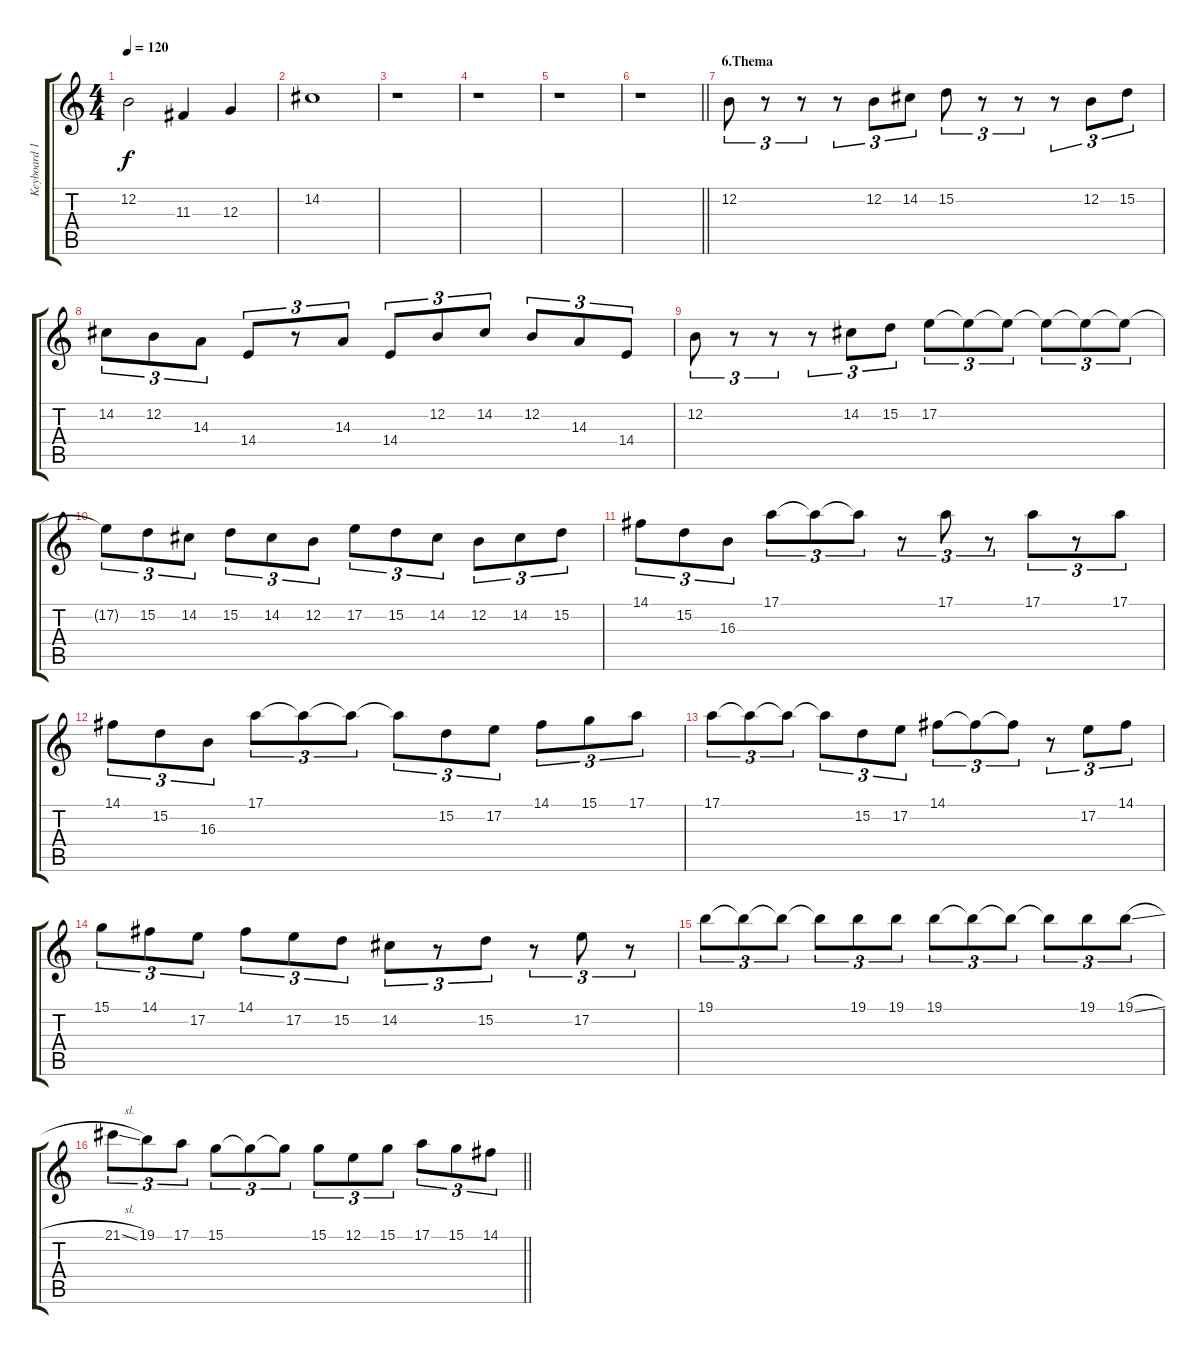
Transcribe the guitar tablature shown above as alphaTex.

\track ("Keyboard 1" "Keyboard 1") {instrument choiraahs}
\staff {score tabs}
\tuning (E4 B3 G3 D3 A2 E2) {hide}
\ts (4 4)
\tempo 120
\clef g2
\ks c
12.2.2{dy f} 11.3.4 12.3.4 |
14.2.1 |
r.1 |
r.1 |
r.1 |
\barLineRight lightlight
r.1 |
\section ("" "6.Thema")
12.2.8{tu (3 2)} r.8{tu (3 2)} r.8{tu (3 2)} r.8{tu (3 2)} 12.2.8{tu (3 2)} 14.2.8{tu (3 2)} 15.2.8{tu (3 2)} r.8{tu (3 2)} r.8{tu (3 2)} r.8{tu (3 2)} 12.2.8{tu (3 2)} 15.2.8{tu (3 2)} |
14.2.8{tu (3 2)} 12.2.8{tu (3 2)} 14.3.8{tu (3 2)} 14.4.8{tu (3 2)} r.8{tu (3 2)} 14.3.8{tu (3 2)} 14.4.8{tu (3 2)} 12.2.8{tu (3 2)} 14.2.8{tu (3 2)} 12.2.8{tu (3 2)} 14.3.8{tu (3 2)} 14.4.8{tu (3 2)} |
12.2.8{tu (3 2)} r.8{tu (3 2)} r.8{tu (3 2)} r.8{tu (3 2)} 14.2.8{tu (3 2)} 15.2.8{tu (3 2)} 17.2.8{tu (3 2)} 17.2{t}.8{tu (3 2)} 17.2{t}.8{tu (3 2)} 17.2{t}.8{tu (3 2)} 17.2{t}.8{tu (3 2)} 17.2{t}.8{tu (3 2)} |
17.2{t}.8{tu (3 2)} 15.2.8{tu (3 2)} 14.2.8{tu (3 2)} 15.2.8{tu (3 2)} 14.2.8{tu (3 2)} 12.2.8{tu (3 2)} 17.2.8{tu (3 2)} 15.2.8{tu (3 2)} 14.2.8{tu (3 2)} 12.2.8{tu (3 2)} 14.2.8{tu (3 2)} 15.2.8{tu (3 2)} |
14.1.8{tu (3 2)} 15.2.8{tu (3 2)} 16.3.8{tu (3 2)} 17.1.8{tu (3 2)} 17.1{t}.8{tu (3 2)} 17.1{t}.8{tu (3 2)} r.8{tu (3 2)} 17.1.8{tu (3 2)} r.8{tu (3 2)} 17.1.8{tu (3 2)} r.8{tu (3 2)} 17.1.8{tu (3 2)} |
14.1.8{tu (3 2)} 15.2.8{tu (3 2)} 16.3.8{tu (3 2)} 17.1.8{tu (3 2)} 17.1{t}.8{tu (3 2)} 17.1{t}.8{tu (3 2)} 17.1{t}.8{tu (3 2)} 15.2.8{tu (3 2)} 17.2.8{tu (3 2)} 14.1.8{tu (3 2)} 15.1.8{tu (3 2)} 17.1.8{tu (3 2)} |
17.1.8{tu (3 2)} 17.1{t}.8{tu (3 2)} 17.1{t}.8{tu (3 2)} 17.1{t}.8{tu (3 2)} 15.2.8{tu (3 2)} 17.2.8{tu (3 2)} 14.1.8{tu (3 2)} 14.1{t}.8{tu (3 2)} 14.1{t}.8{tu (3 2)} r.8{tu (3 2)} 17.2.8{tu (3 2)} 14.1.8{tu (3 2)} |
15.1.8{tu (3 2)} 14.1.8{tu (3 2)} 17.2.8{tu (3 2)} 14.1.8{tu (3 2)} 17.2.8{tu (3 2)} 15.2.8{tu (3 2)} 14.2.8{tu (3 2)} r.8{tu (3 2)} 15.2.8{tu (3 2)} r.8{tu (3 2)} 17.2.8{tu (3 2)} r.8{tu (3 2)} |
19.1.8{tu (3 2)} 19.1{t}.8{tu (3 2)} 19.1{t}.8{tu (3 2)} 19.1{t}.8{tu (3 2)} 19.1.8{tu (3 2)} 19.1.8{tu (3 2)} 19.1.8{tu (3 2)} 19.1{t}.8{tu (3 2)} 19.1{t}.8{tu (3 2)} 19.1{t}.8{tu (3 2)} 19.1.8{tu (3 2)} 19.1{sl}.8{tu (3 2)} |
\barLineRight lightlight
21.1{sl}.8{tu (3 2)} 19.1.8{tu (3 2)} 17.1.8{tu (3 2)} 15.1.8{tu (3 2)} 15.1{t}.8{tu (3 2)} 15.1{t}.8{tu (3 2)} 15.1.8{tu (3 2)} 12.1.8{tu (3 2)} 15.1.8{tu (3 2)} 17.1.8{tu (3 2)} 15.1.8{tu (3 2)} 14.1.8{tu (3 2)}
